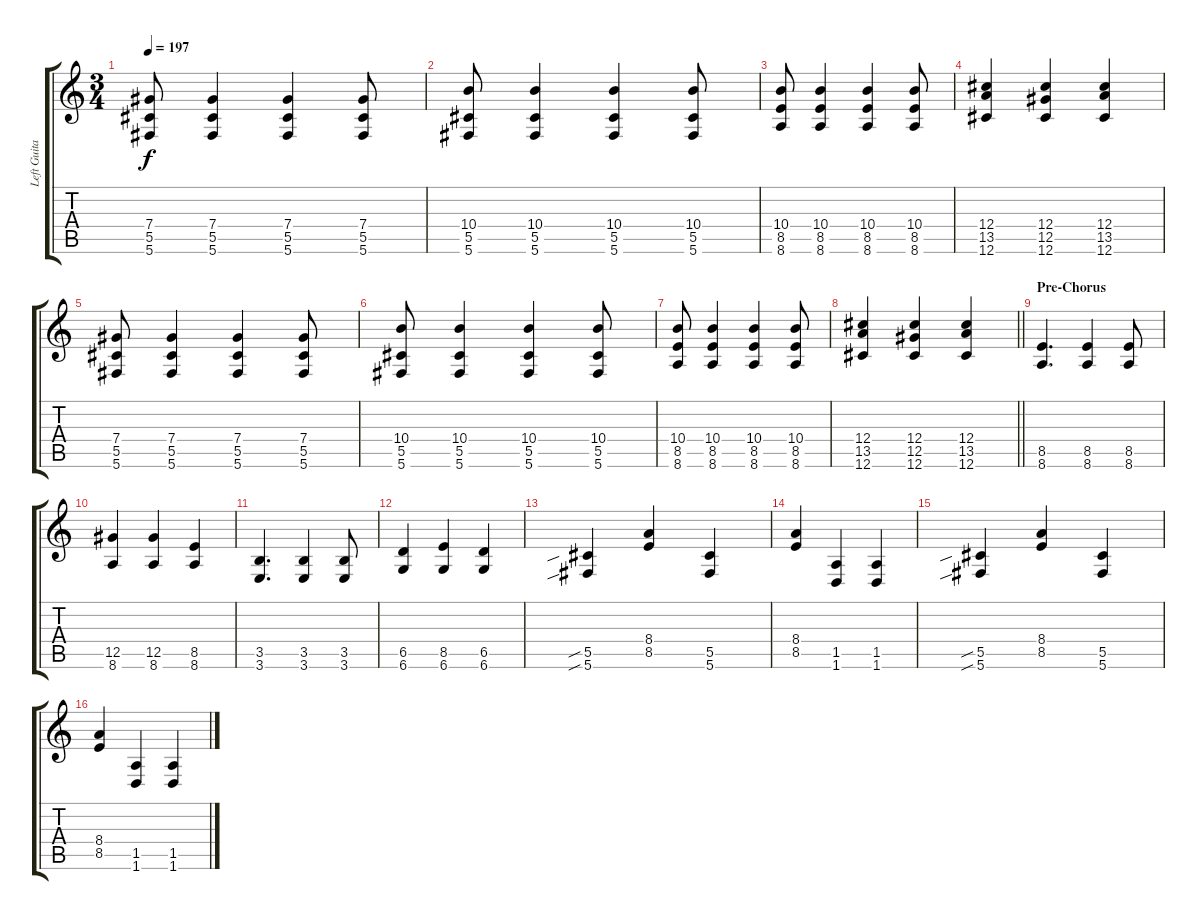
\track ("Left Guitar" "Left Guita") {instrument distortionguitar}
\staff {score tabs}
\tuning (Eb4 Bb3 Gb3 Db3 Ab2 Db2) {hide}
\ts (3 4)
\tempo 197
\clef g2
\ks c
(7.4 5.5 5.6).8{dy f} (7.4 5.5 5.6).4 (7.4 5.5 5.6).4 (7.4 5.5 5.6).8 |
(10.4 5.5 5.6).8 (10.4 5.5 5.6).4 (10.4 5.5 5.6).4 (10.4 5.5 5.6).8 |
(10.4 8.5 8.6).8 (10.4 8.5 8.6).4 (10.4 8.5 8.6).4 (10.4 8.5 8.6).8 |
(12.4 13.5 12.6).4 (12.4 12.5 12.6).4 (12.4 13.5 12.6).4 |
(7.4 5.5 5.6).8 (7.4 5.5 5.6).4 (7.4 5.5 5.6).4 (7.4 5.5 5.6).8 |
(10.4 5.5 5.6).8 (10.4 5.5 5.6).4 (10.4 5.5 5.6).4 (10.4 5.5 5.6).8 |
(10.4 8.5 8.6).8 (10.4 8.5 8.6).4 (10.4 8.5 8.6).4 (10.4 8.5 8.6).8 |
\barLineRight lightlight
(12.4 13.5 12.6).4 (12.4 12.5 12.6).4 (12.4 13.5 12.6).4 |
\section ("" "Pre-Chorus")
(8.5 8.6).4{d} (8.5 8.6).4 (8.5 8.6).8 |
(12.5 8.6).4 (12.5 8.6).4 (8.5 8.6).4 |
(3.5 3.6).4{d} (3.5 3.6).4 (3.5 3.6).8 |
(6.5 6.6).4 (8.5 6.6).4 (6.5 6.6).4 |
(5.5{sib} 5.6{sib}).4 (8.4 8.5).4 (5.5 5.6).4 |
(8.4 8.5).4 (1.5 1.6).4 (1.5 1.6).4 |
(5.5{sib} 5.6{sib}).4 (8.4 8.5).4 (5.5 5.6).4 |
(8.4 8.5).4 (1.5 1.6).4 (1.5 1.6).4
